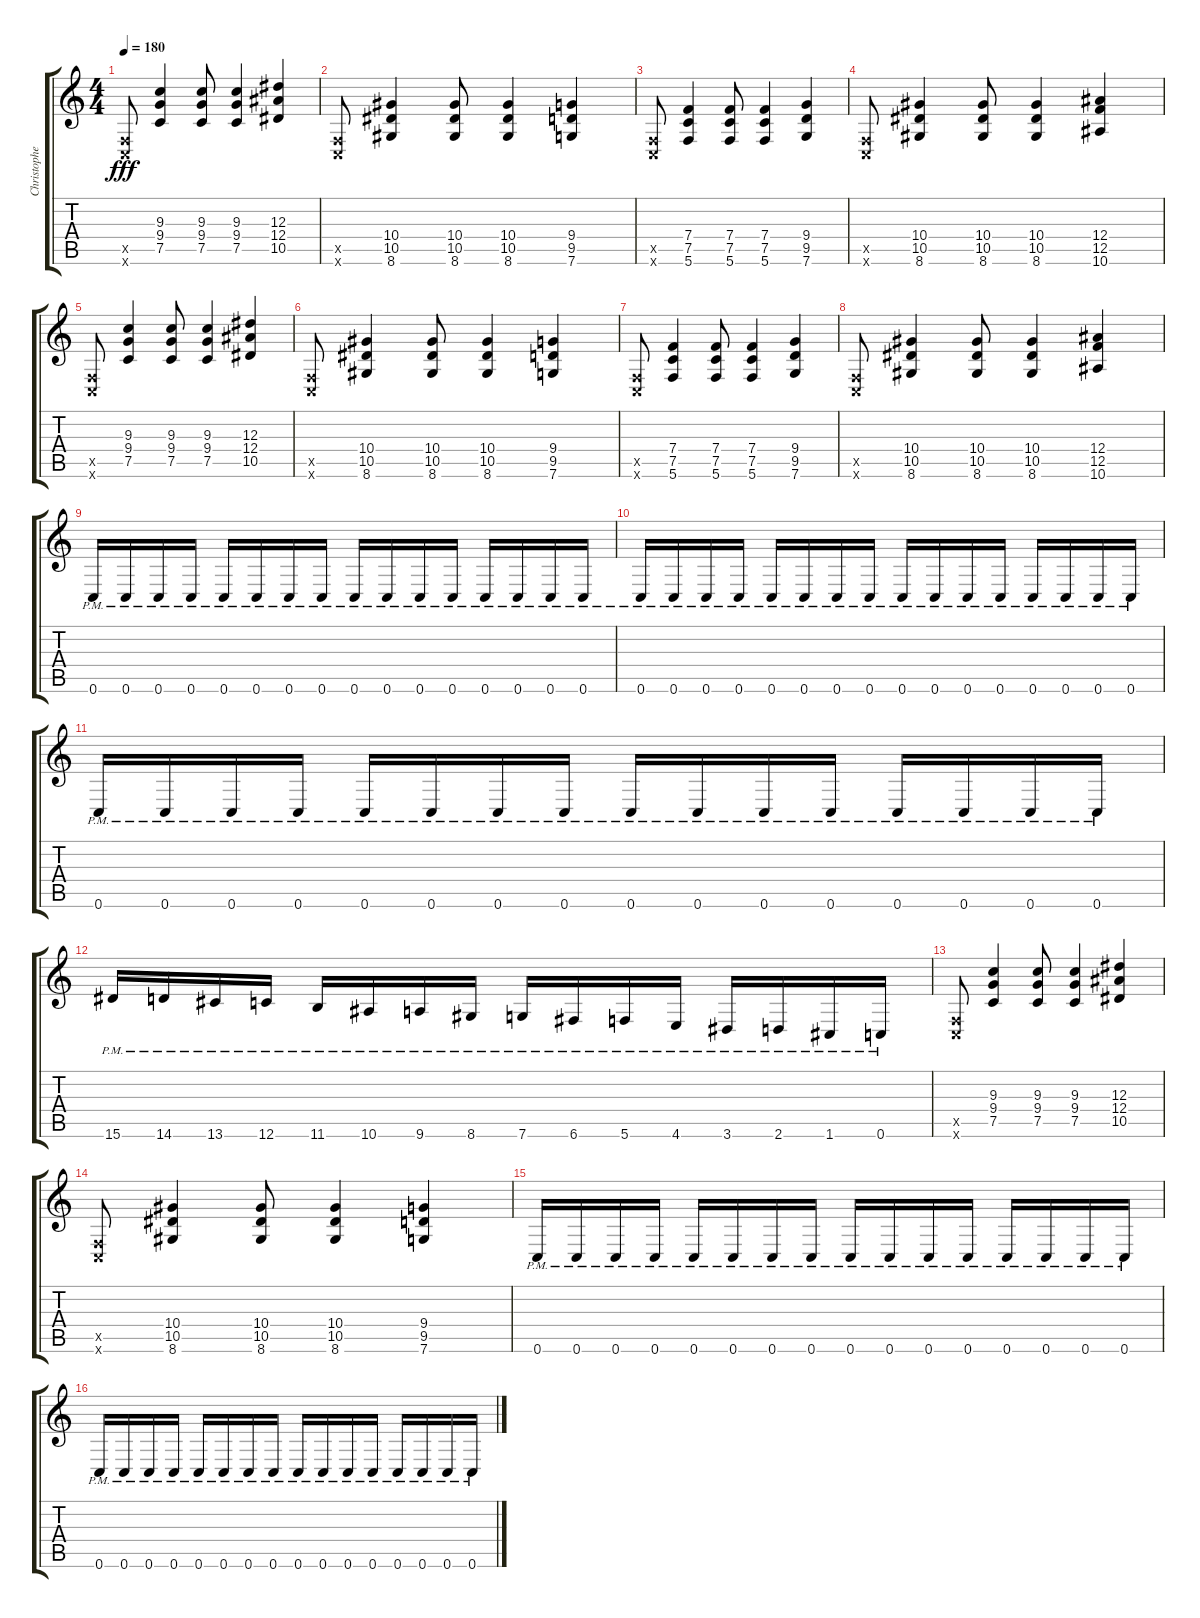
\track ("Christopher Amott" "Christophe") {instrument overdrivenguitar}
\staff {score tabs}
\tuning (C4 G3 Eb3 Bb2 F2 C2) {hide}
\ts (4 4)
\tempo 180
\clef g2
\ks c
(0.5{x} 0.6{x}).8{dy fff} (9.3 9.4 7.5).4 (9.3 9.4 7.5).8 (9.3 9.4 7.5).4 (12.3 12.4 10.5).4 |
(0.5{x} 0.6{x}).8 (10.4 10.5 8.6).4 (10.4 10.5 8.6).8 (10.4 10.5 8.6).4 (9.4 9.5 7.6).4 |
(0.5{x} 0.6{x}).8 (7.4 7.5 5.6).4 (7.4 7.5 5.6).8 (7.4 7.5 5.6).4 (9.4 9.5 7.6).4 |
(0.5{x} 0.6{x}).8 (10.4 10.5 8.6).4 (10.4 10.5 8.6).8 (10.4 10.5 8.6).4 (12.4 12.5 10.6).4 |
(0.5{x} 0.6{x}).8 (9.3 9.4 7.5).4 (9.3 9.4 7.5).8 (9.3 9.4 7.5).4 (12.3 12.4 10.5).4 |
(0.5{x} 0.6{x}).8 (10.4 10.5 8.6).4 (10.4 10.5 8.6).8 (10.4 10.5 8.6).4 (9.4 9.5 7.6).4 |
(0.5{x} 0.6{x}).8 (7.4 7.5 5.6).4 (7.4 7.5 5.6).8 (7.4 7.5 5.6).4 (9.4 9.5 7.6).4 |
(0.5{x} 0.6{x}).8 (10.4 10.5 8.6).4 (10.4 10.5 8.6).8 (10.4 10.5 8.6).4 (12.4 12.5 10.6).4 |
0.6{pm}.16 0.6{pm}.16 0.6{pm}.16 0.6{pm}.16 0.6{pm}.16 0.6{pm}.16 0.6{pm}.16 0.6{pm}.16 0.6{pm}.16 0.6{pm}.16 0.6{pm}.16 0.6{pm}.16 0.6{pm}.16 0.6{pm}.16 0.6{pm}.16 0.6{pm}.16 |
0.6{pm}.16 0.6{pm}.16 0.6{pm}.16 0.6{pm}.16 0.6{pm}.16 0.6{pm}.16 0.6{pm}.16 0.6{pm}.16 0.6{pm}.16 0.6{pm}.16 0.6{pm}.16 0.6{pm}.16 0.6{pm}.16 0.6{pm}.16 0.6{pm}.16 0.6{pm}.16 |
0.6{pm}.16 0.6{pm}.16 0.6{pm}.16 0.6{pm}.16 0.6{pm}.16 0.6{pm}.16 0.6{pm}.16 0.6{pm}.16 0.6{pm}.16 0.6{pm}.16 0.6{pm}.16 0.6{pm}.16 0.6{pm}.16 0.6{pm}.16 0.6{pm}.16 0.6{pm}.16 |
15.6{pm}.16 14.6{pm}.16 13.6{pm}.16 12.6{pm}.16 11.6{pm}.16 10.6{pm}.16 9.6{pm}.16 8.6{pm}.16 7.6{pm}.16 6.6{pm}.16 5.6{pm}.16 4.6{pm}.16 3.6{pm}.16 2.6{pm}.16 1.6{pm}.16 0.6{pm}.16 |
(0.5{x} 0.6{x}).8 (9.3 9.4 7.5).4 (9.3 9.4 7.5).8 (9.3 9.4 7.5).4 (12.3 12.4 10.5).4 |
(0.5{x} 0.6{x}).8 (10.4 10.5 8.6).4 (10.4 10.5 8.6).8 (10.4 10.5 8.6).4 (9.4 9.5 7.6).4 |
0.6{pm}.16 0.6{pm}.16 0.6{pm}.16 0.6{pm}.16 0.6{pm}.16 0.6{pm}.16 0.6{pm}.16 0.6{pm}.16 0.6{pm}.16 0.6{pm}.16 0.6{pm}.16 0.6{pm}.16 0.6{pm}.16 0.6{pm}.16 0.6{pm}.16 0.6{pm}.16 |
0.6{pm}.16 0.6{pm}.16 0.6{pm}.16 0.6{pm}.16 0.6{pm}.16 0.6{pm}.16 0.6{pm}.16 0.6{pm}.16 0.6{pm}.16 0.6{pm}.16 0.6{pm}.16 0.6{pm}.16 0.6{pm}.16 0.6{pm}.16 0.6{pm}.16 0.6{pm}.16
